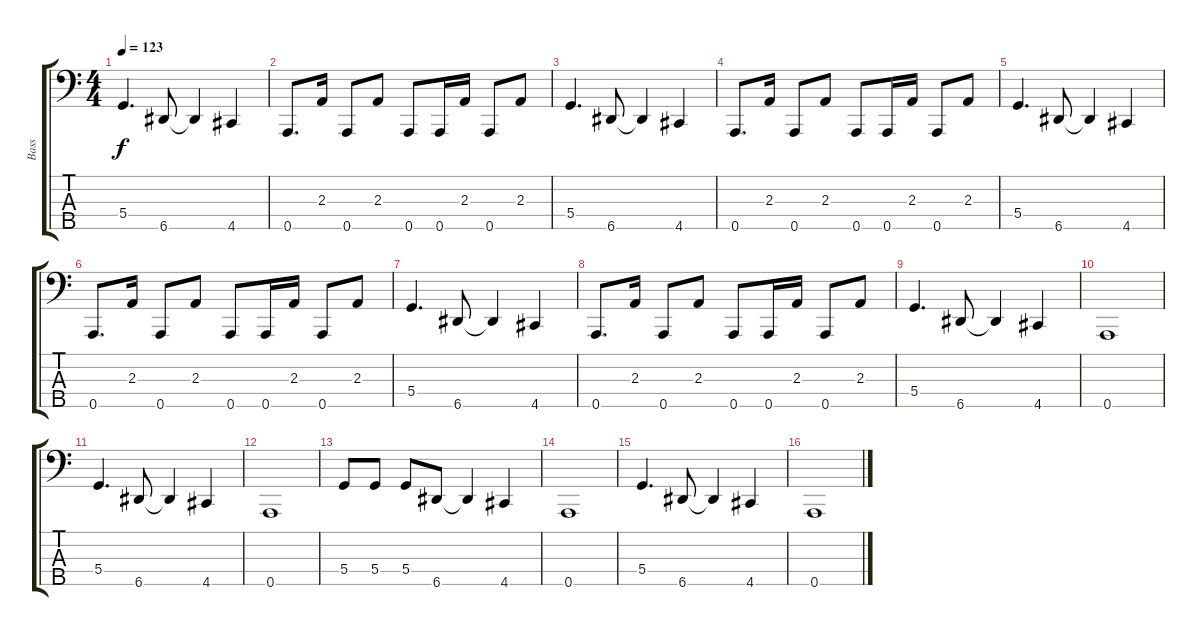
\track ("Bass" "Bass") {instrument slapbass1}
\staff {score tabs}
\tuning (F2 C2 G1 D1 A0) {hide}
\ts (4 4)
\tempo 123
\clef f4
\ks c
5.4.4{d dy f} 6.5.8 6.5{t}.4 4.5.4 |
0.5.8{d} 2.3.16 0.5.8 2.3.8 0.5.8 0.5.16 2.3.16 0.5.8 2.3.8 |
5.4.4{d} 6.5.8 6.5{t}.4 4.5.4 |
0.5.8{d} 2.3.16 0.5.8 2.3.8 0.5.8 0.5.16 2.3.16 0.5.8 2.3.8 |
5.4.4{d} 6.5.8 6.5{t}.4 4.5.4 |
0.5.8{d} 2.3.16 0.5.8 2.3.8 0.5.8 0.5.16 2.3.16 0.5.8 2.3.8 |
5.4.4{d} 6.5.8 6.5{t}.4 4.5.4 |
0.5.8{d} 2.3.16 0.5.8 2.3.8 0.5.8 0.5.16 2.3.16 0.5.8 2.3.8 |
5.4.4{d} 6.5.8 6.5{t}.4 4.5.4 |
0.5.1 |
5.4.4{d} 6.5.8 6.5{t}.4 4.5.4 |
0.5.1 |
5.4.8 5.4.8 5.4.8 6.5.8 6.5{t}.4 4.5.4 |
0.5.1 |
5.4.4{d} 6.5.8 6.5{t}.4 4.5.4 |
0.5.1
